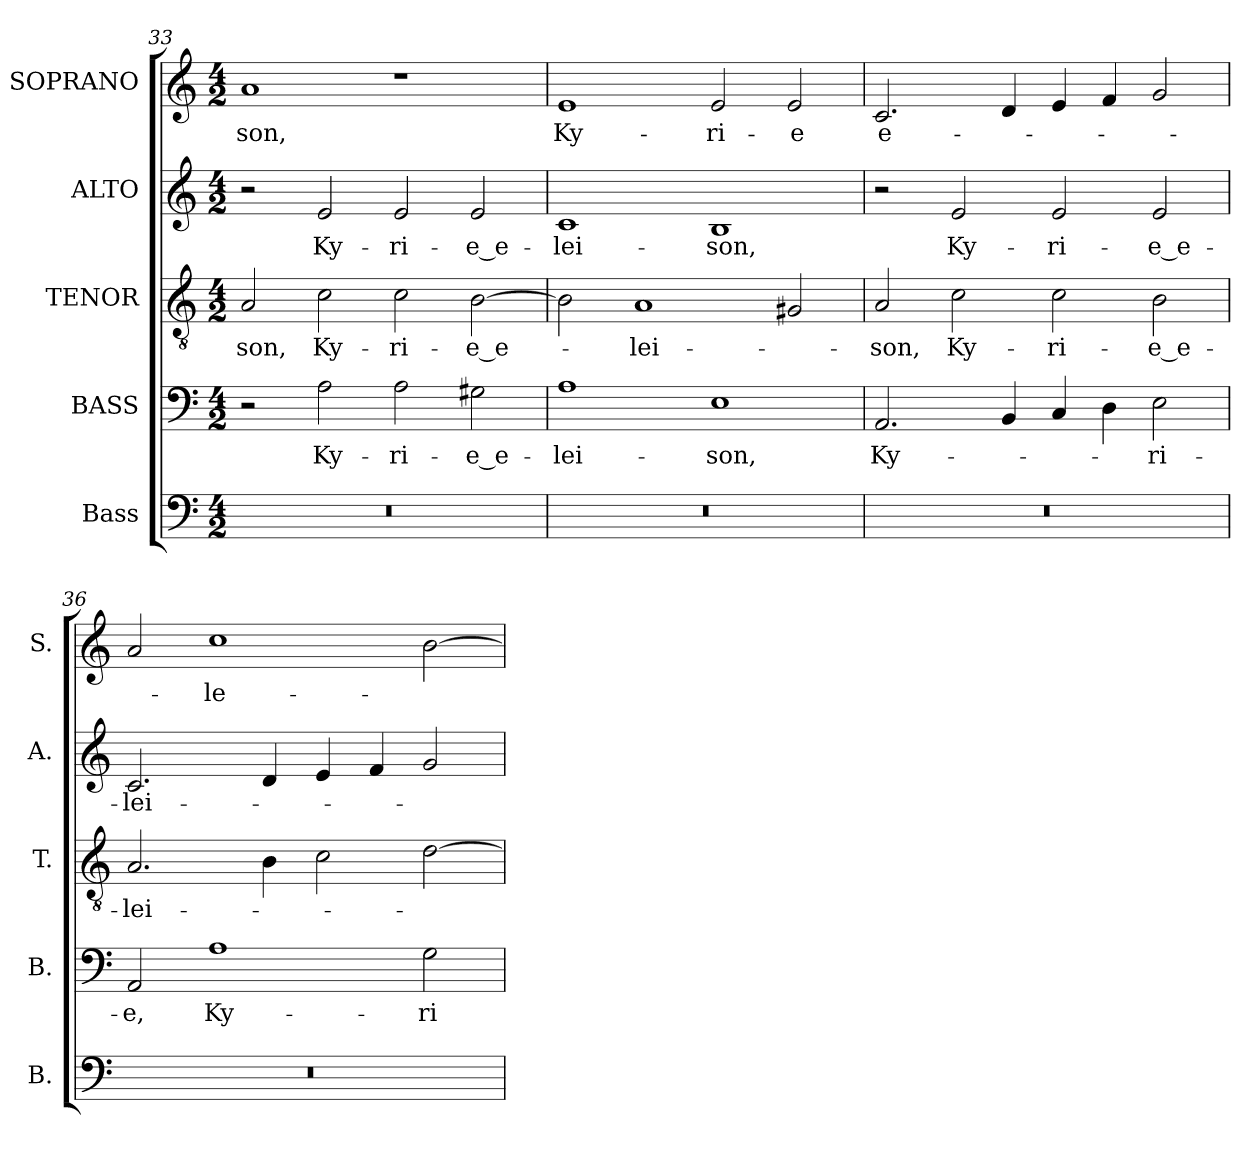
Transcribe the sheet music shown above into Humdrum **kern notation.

**kern	**kern	**text	**kern	**text	**kern	**text	**kern	**text
*part5	*part4	*part4	*part3	*part3	*part2	*part2	*part1	*part1
*staff5	*staff4	*staff4	*staff3	*staff3	*staff2	*staff2	*staff1	*staff1
*I"Bass	*I"BASS	*	*I"TENOR	*	*I"ALTO	*	*I"SOPRANO	*
*I'B.	*I'B.	*	*I'T.	*	*I'A.	*	*I'S.	*
!!LO:LB:g=z
*clefF4	*clefF4	*	*clefGv2	*	*clefG2	*	*clefG2	*
*	*	*	*ITrd7c12	*	*	*	*	*
*k[]	*k[]	*	*k[]	*	*k[]	*	*k[]	*
*C:	*C:	*	*C:	*	*C:	*	*C:	*
*M4/2	*M4/2	*	*M4/2	*	*M4/2	*	*M4/2	*
=33	=33	=33	=33	=33	=33	=33	=33	=33
!LO:N:vis=1	!	!	!	!	!	!	!	!
!	!	!	!	!LO:LY:b:color=#000000	!	!	!	!
!	!	!	!	!	!	!	!	!LO:LY:b:color=#000000
0r	2r	.	2AAi/	-son,	2r	.	1ai	-son,
!	!	!LO:LY:b:color=#000000	!	!	!	!	!	!
!	!	!	!	!LO:LY:b:color=#000000	!	!	!	!
!	!	!	!	!	!	!LO:LY:b:color=#000000	!	!
.	2Ai\	Ky-	2Ci\	Ky-	2ei/	Ky-	.	.
!	!	!LO:LY:b:color=#000000	!	!	!	!	!	!
!	!	!	!	!LO:LY:b:color=#000000	!	!	!	!
!	!	!	!	!	!	!LO:LY:b:color=#000000	!	!
.	2Ai\	-ri-	2Ci\	-ri-	2ei/	-ri-	1r	.
!	!	!LO:LY:b:color=#000000	!	!	!	!	!	!
!	!	!	!	!LO:LY:b:color=#000000	!	!	!	!
!	!	!	!	!	!	!LO:LY:b:color=#000000	!	!
.	2G#Xi\	-e_e-	[2BBi\	-e_e-	2ei/	-e_e-	.	.
=34	=34	=34	=34	=34	=34	=34	=34	=34
!LO:N:vis=1	!	!	!	!	!	!	!	!
!	!	!LO:LY:b:color=#000000	!	!	!	!	!	!
!	!	!	!	!	!	!LO:LY:b:color=#000000	!	!
!	!	!	!	!	!	!	!	!LO:LY:b:color=#000000
0r	1Ai	-lei-	2BBi\]	.	1ci	-lei-	1ei	Ky-
!	!	!	!	!LO:LY:b:color=#000000	!	!	!	!
.	.	.	1AAi	-lei-	.	.	.	.
!	!	!LO:LY:b:color=#000000	!	!	!	!	!	!
!	!	!	!	!	!	!LO:LY:b:color=#000000	!	!
!	!	!	!	!	!	!	!	!LO:LY:b:color=#000000
.	1Ei	-son,	.	.	1Bi	-son,	2ei/	-ri-
!	!	!	!	!	!	!	!	!LO:LY:b:color=#000000
.	.	.	2GG#Xi/	.	.	.	2ei/	-e
=35	=35	=35	=35	=35	=35	=35	=35	=35
!LO:N:vis=1	!	!	!	!	!	!	!	!
!	!	!LO:LY:b:color=#000000	!	!	!	!	!	!
!	!	!	!	!LO:LY:b:color=#000000	!	!	!	!
!	!	!	!	!	!	!	!	!LO:LY:b:color=#000000
0r	2.AAi/	Ky-	2AAi/	-son,	2r	.	2.ci/	e-
!	!	!	!	!LO:LY:b:color=#000000	!	!	!	!
!	!	!	!	!	!	!LO:LY:b:color=#000000	!	!
.	.	.	2Ci\	Ky-	2ei/	Ky-	.	.
.	4BBi/	.	.	.	.	.	4di/	.
!	!	!	!	!LO:LY:b:color=#000000	!	!	!	!
!	!	!	!	!	!	!LO:LY:b:color=#000000	!	!
.	4Ci/	.	2Ci\	-ri-	2ei/	-ri-	4ei/	.
.	4Di\	.	.	.	.	.	4fi/	.
!	!	!LO:LY:b:color=#000000	!	!	!	!	!	!
!	!	!	!	!LO:LY:b:color=#000000	!	!	!	!
!	!	!	!	!	!	!LO:LY:b:color=#000000	!	!
.	2Ei\	-ri-	2BBi\	-e_e-	2ei/	-e_e-	2gi/	.
=36	=36	=36	=36	=36	=36	=36	=36	=36
!LO:N:vis=1	!	!	!	!	!	!	!	!
!	!	!LO:LY:b:color=#000000	!	!	!	!	!	!
!	!	!	!	!LO:LY:b:color=#000000	!	!	!	!
!	!	!	!	!	!	!LO:LY:b:color=#000000	!	!
0r	2AAi/	-e,	2.AAi/	-lei-	2.ci/	-lei-	2ai/	.
!	!	!LO:LY:b:color=#000000	!	!	!	!	!	!
!	!	!	!	!	!	!	!	!LO:LY:b:color=#000000
.	1Ai	Ky-	.	.	.	.	1cci	-le-
.	.	.	4BBi\	.	4di/	.	.	.
.	.	.	2Ci\	.	4ei/	.	.	.
.	.	.	.	.	4fi/	.	.	.
!	!	!LO:LY:b:color=#000000	!	!	!	!	!	!
.	2Gi\	-ri-	[2Di\	.	2gi/	.	[2bi\	.
=	=	=	=	=	=	=	=	=
*-	*-	*-	*-	*-	*-	*-	*-	*-
